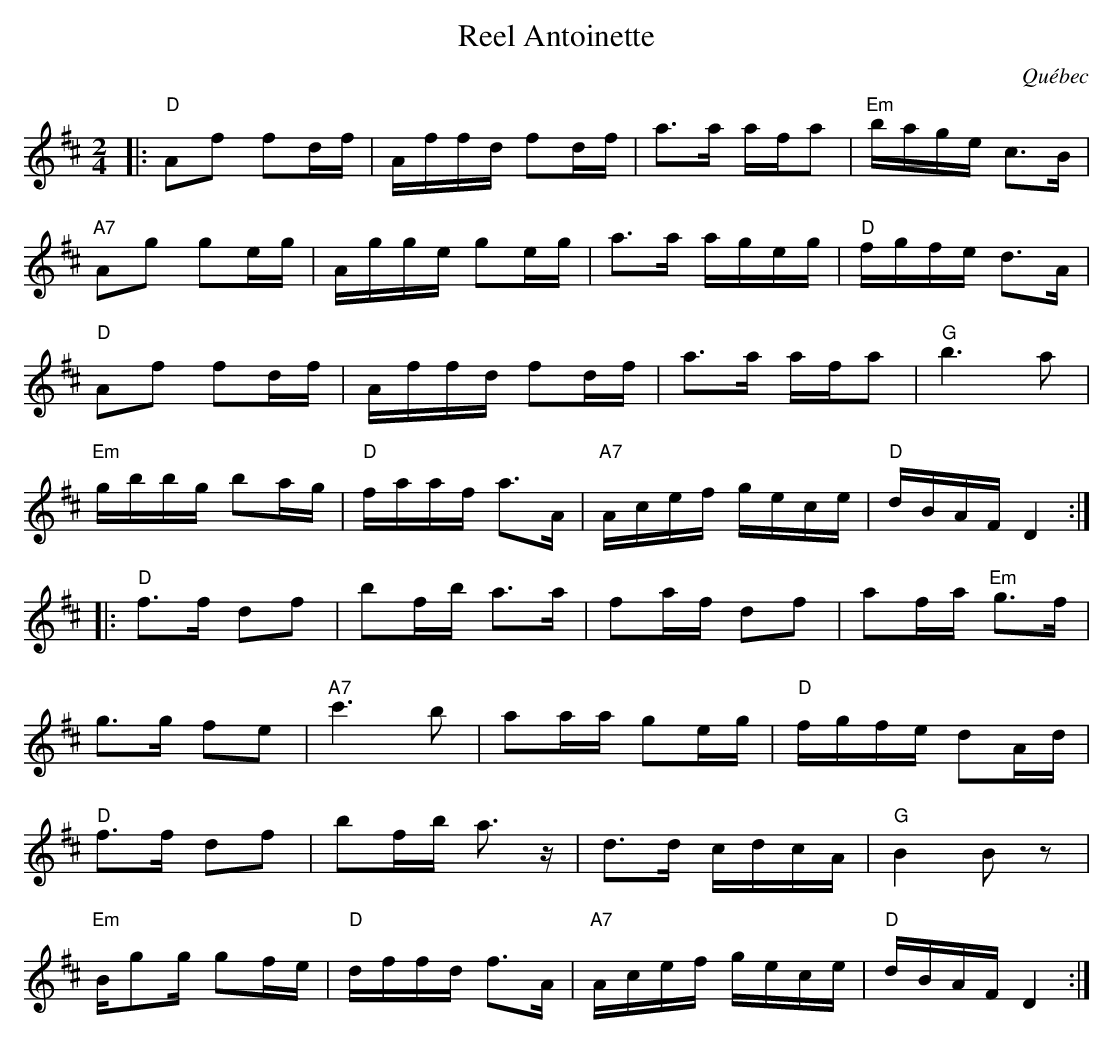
X:1
T: Reel Antoinette
O: Québec
M: 2/4
L: 1/16
K: D
|: "D"A2f2 f2df | Affd f2df | a3a afa2 | "Em"bage c3B |
"A7"A2g2 g2eg | Agge g2eg | a3a ageg | "D"fgfe d3A |
"D"A2f2 f2df | Affd f2df | a3a afa2 | "G"b6 a2|
"Em"gbbg b2ag | "D"faaf a3A | "A7"Acef gece | "D"dBAF D4 :|
|: "D"f3f d2f2 | b2fb a3a | f2af d2f2 | a2fa "Em"g3f |
g3g f2e2 | "A7"c'6 b2 | a2aa g2eg | "D"fgfe d2Ad |
"D"f3f d2f2 | b2fb a3z | d3d cdcA | "G"B4 B2z2 |
"Em"Bg2g g2fe | "D"dffd f3A | "A7"Acef gece | "D"dBAF D4 :|
